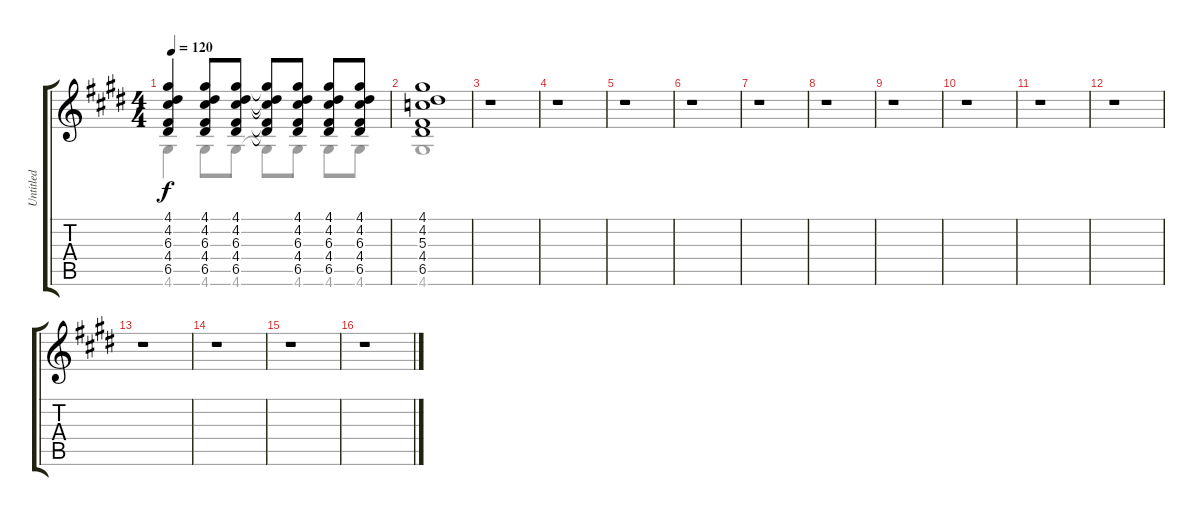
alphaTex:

\track ("Untitled" "Untitled") {instrument acousticguitarnylon}
\staff {score tabs}
\tuning (E4 B3 G3 D3 A2 E2) {hide}
\voice
\ts (4 4)
\tempo 120
\clef g2
\ks e
(4.1 4.2 6.3 4.4 6.5).4{dy f} (4.1 4.2 6.3 4.4 6.5).8 (4.1 4.2 6.3 4.4 6.5).8 (4.1{t} 4.2{t} 6.3{t} 4.4{t} 6.5{t}).8 (4.1 4.2 6.3 4.4 6.5).8 (4.1 4.2 6.3 4.4 6.5).8 (4.1 4.2 6.3 4.4 6.5).8 |
(4.1 4.2 5.3 4.4 6.5).1 |
r.1 |
r.1 |
r.1 |
r.1 |
r.1 |
r.1 |
r.1 |
r.1 |
r.1 |
r.1 |
r.1 |
r.1 |
r.1 |
r.1
\voice
\clef g2
\ottava regular
\simile none
\ks e
4.6.4{dy f} 4.6.8 4.6.8 4.6{t}.8 4.6.8 4.6.8 4.6.8 |
4.6.1 |
|
|
|
|
|
|
|
|
|
|
|
|
|
